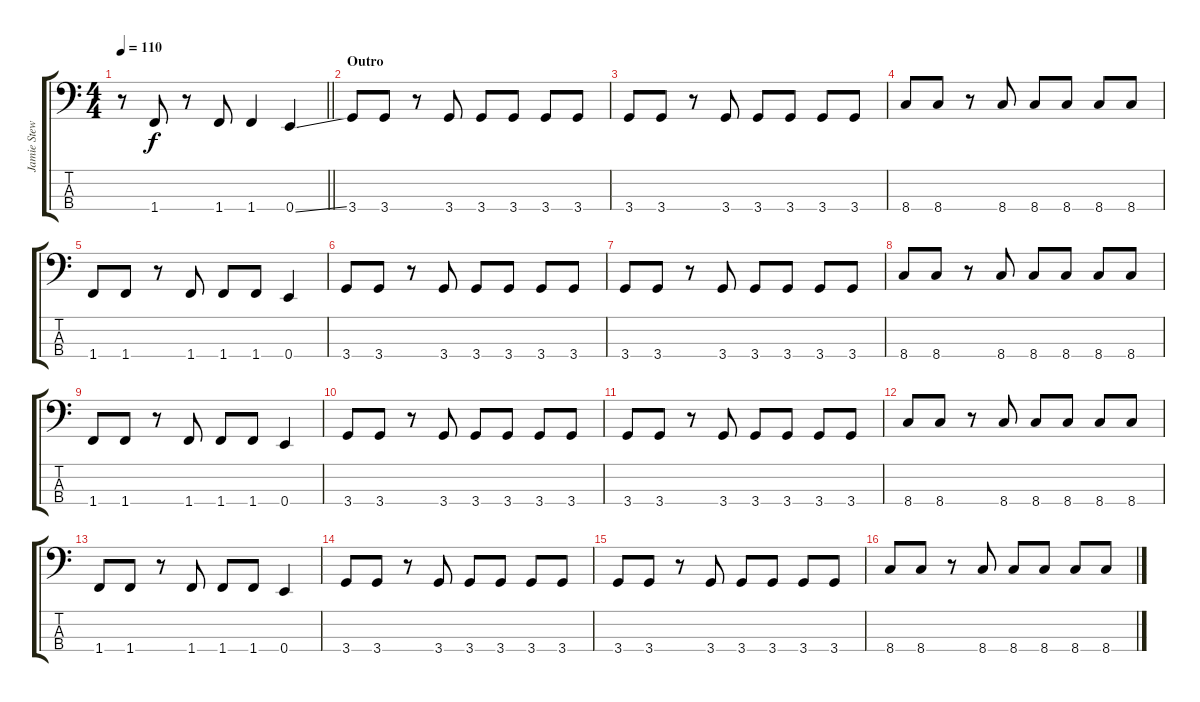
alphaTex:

\track ("Jamie Stewart - Bass" "Jamie Stew") {instrument electricbasspick}
\staff {score tabs}
\tuning (G2 D2 A1 E1) {hide}
\ts (4 4)
\tempo 110
\clef f4
\barLineRight lightlight
\ks c
r.8{dy f} 1.4.8 r.8 1.4.8 1.4.4 0.4{ss}.4 |
\section ("" "Outro")
3.4.8 3.4.8 r.8 3.4.8 3.4.8 3.4.8 3.4.8 3.4.8 |
3.4.8 3.4.8 r.8 3.4.8 3.4.8 3.4.8 3.4.8 3.4.8 |
8.4.8 8.4.8 r.8 8.4.8 8.4.8 8.4.8 8.4.8 8.4.8 |
1.4.8 1.4.8 r.8 1.4.8 1.4.8 1.4.8 0.4.4 |
3.4.8 3.4.8 r.8 3.4.8 3.4.8 3.4.8 3.4.8 3.4.8 |
3.4.8 3.4.8 r.8 3.4.8 3.4.8 3.4.8 3.4.8 3.4.8 |
8.4.8 8.4.8 r.8 8.4.8 8.4.8 8.4.8 8.4.8 8.4.8 |
1.4.8 1.4.8 r.8 1.4.8 1.4.8 1.4.8 0.4.4 |
3.4.8 3.4.8 r.8 3.4.8 3.4.8 3.4.8 3.4.8 3.4.8 |
3.4.8 3.4.8 r.8 3.4.8 3.4.8 3.4.8 3.4.8 3.4.8 |
8.4.8 8.4.8 r.8 8.4.8 8.4.8 8.4.8 8.4.8 8.4.8 |
1.4.8 1.4.8 r.8 1.4.8 1.4.8 1.4.8 0.4.4 |
3.4.8 3.4.8 r.8 3.4.8 3.4.8 3.4.8 3.4.8 3.4.8 |
3.4.8 3.4.8 r.8 3.4.8 3.4.8 3.4.8 3.4.8 3.4.8 |
8.4.8 8.4.8 r.8 8.4.8 8.4.8 8.4.8 8.4.8 8.4.8
